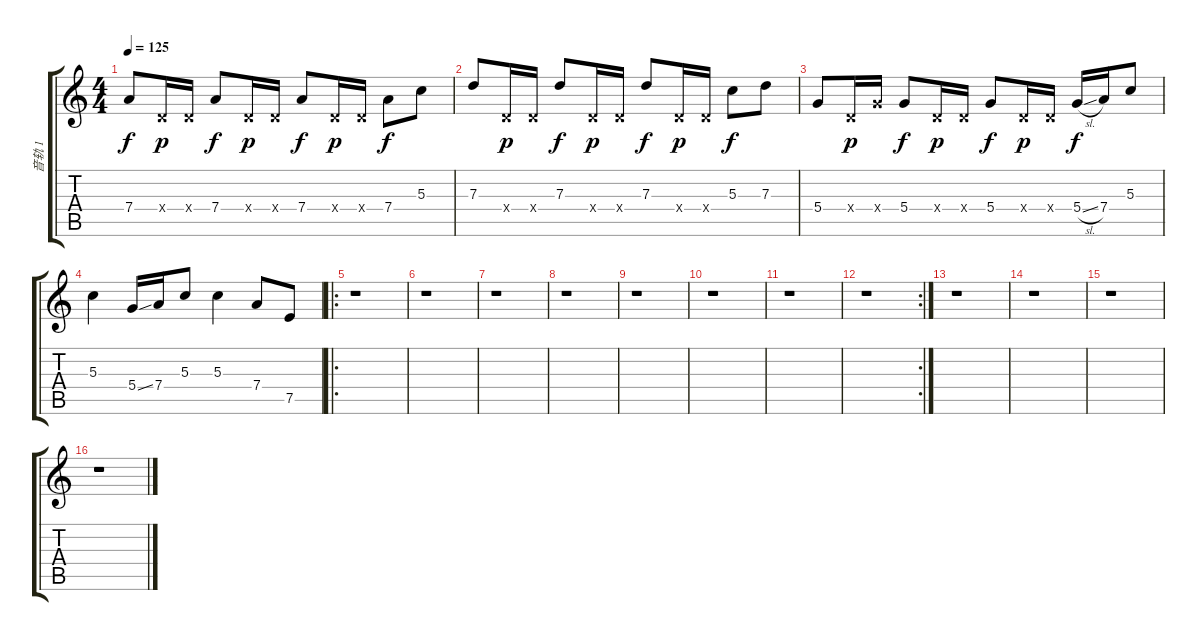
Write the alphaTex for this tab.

\track ("音轨 1" "音轨 1") {solo instrument overdrivenguitar}
\staff {score tabs}
\tuning (E4 B3 G3 D3 A2 E2) {hide}
\ts (4 4)
\tempo 125
\clef g2
\ks c
7.4.8{dy f} 0.4{x}.16{dy p} 0.4{x}.16 7.4.8{dy f} 0.4{x}.16{dy p} 0.4{x}.16 7.4.8{dy f} 0.4{x}.16{dy p} 0.4{x}.16 7.4.8{dy f} 5.3.8 |
7.3.8 0.4{x}.16{dy p} 0.4{x}.16 7.3.8{dy f} 0.4{x}.16{dy p} 0.4{x}.16 7.3.8{dy f} 0.4{x}.16{dy p} 0.4{x}.16 5.3.8{dy f} 7.3.8 |
5.4.8 0.4{x}.16{dy p} 5.4{x}.16 5.4.8{dy f} 0.4{x}.16{dy p} 0.4{x}.16 5.4.8{dy f} 0.4{x}.16{dy p} 0.4{x}.16 5.4{sl}.16{dy f} 7.4.16 5.3.8 |
5.3.4 5.4{ss}.16 7.4.16 5.3.8 5.3.4 7.4.8 7.5.8 |
\ro
r.1 |
r.1 |
r.1 |
r.1 |
r.1 |
r.1 |
r.1 |
\rc 2
r.1 |
r.1 |
r.1 |
r.1 |
r.1
